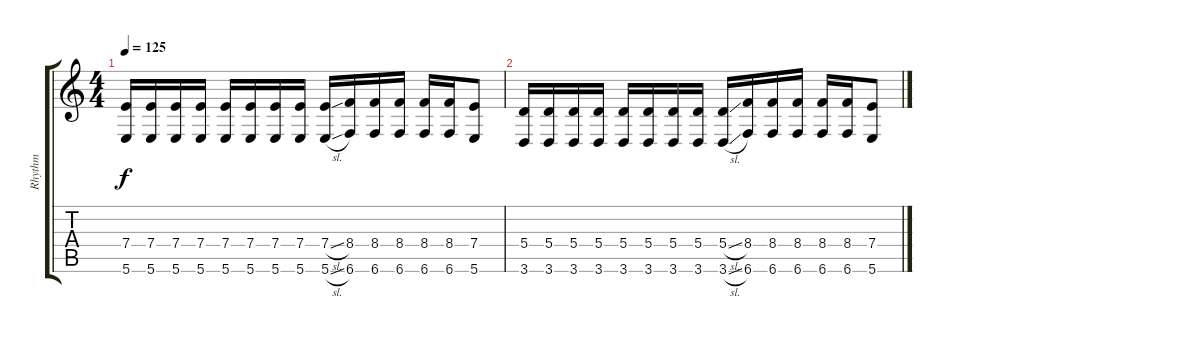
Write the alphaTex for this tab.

\track ("Rhythm" "Rhythm") {instrument distortionguitar}
\staff {score tabs}
\tuning (B3 Gb3 D3 A2 E2 B1) {hide}
\ts (4 4)
\tempo 125
\clef g2
\ks c
(7.4 5.6).16{dy f} (7.4 5.6).16 (7.4 5.6).16 (7.4 5.6).16 (7.4 5.6).16 (7.4 5.6).16 (7.4 5.6).16 (7.4 5.6).16 (7.4{sl} 5.6{sl}).16 (8.4 6.6).16 (8.4 6.6).16 (8.4 6.6).16 (8.4 6.6).16 (8.4 6.6).16 (7.4 5.6).8 |
(5.4 3.6).16 (5.4 3.6).16 (5.4 3.6).16 (5.4 3.6).16 (5.4 3.6).16 (5.4 3.6).16 (5.4 3.6).16 (5.4 3.6).16 (5.4{sl} 3.6{sl}).16 (8.4 6.6).16 (8.4 6.6).16 (8.4 6.6).16 (8.4 6.6).16 (8.4 6.6).16 (7.4 5.6).8
